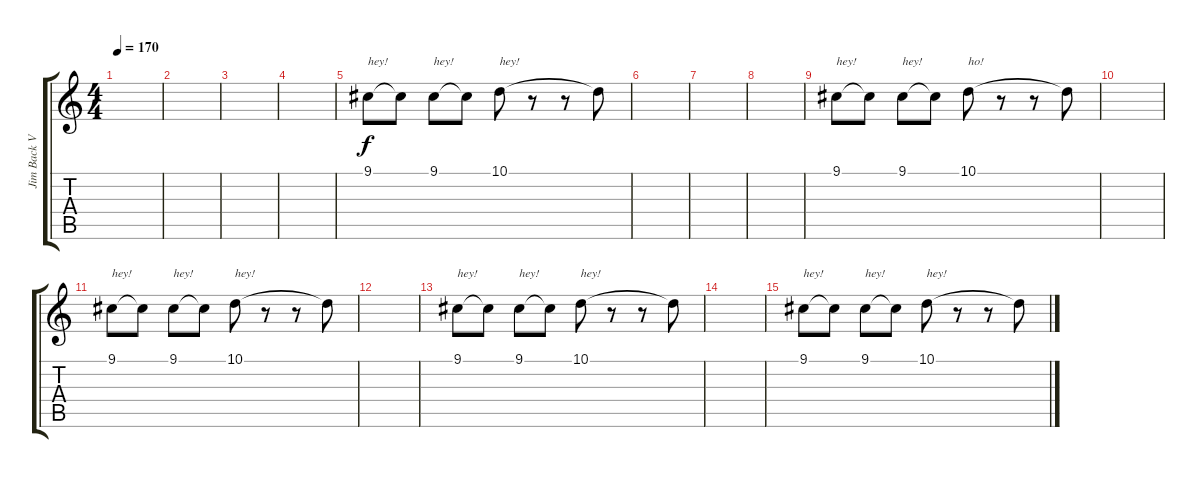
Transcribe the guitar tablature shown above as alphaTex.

\track ("Jim Back Vocals" "Jim Back V") {instrument frenchhorn}
\staff {score tabs}
\tuning (E4 B3 G3 D3 A2 D2) {hide}
\ts (4 4)
\tempo 170
\clef g2
\ks c
|
|
|
|
9.1.8{txt "hey!"} 9.1{t}.8 9.1.8{txt "hey!"} 9.1{t}.8 10.1.8{txt "hey!"} r.8 r.8 10.1{t}.8 |
|
|
|
9.1.8{txt "hey!"} 9.1{t}.8 9.1.8{txt "hey!"} 9.1{t}.8 10.1.8{txt "ho!"} r.8 r.8 10.1{t}.8 |
|
9.1.8{txt "hey!"} 9.1{t}.8 9.1.8{txt "hey!"} 9.1{t}.8 10.1.8{txt "hey!"} r.8 r.8 10.1{t}.8 |
|
9.1.8{txt "hey!"} 9.1{t}.8 9.1.8{txt "hey!"} 9.1{t}.8 10.1.8{txt "hey!"} r.8 r.8 10.1{t}.8 |
|
9.1.8{txt "hey!"} 9.1{t}.8 9.1.8{txt "hey!"} 9.1{t}.8 10.1.8{txt "hey!"} r.8 r.8 10.1{t}.8
